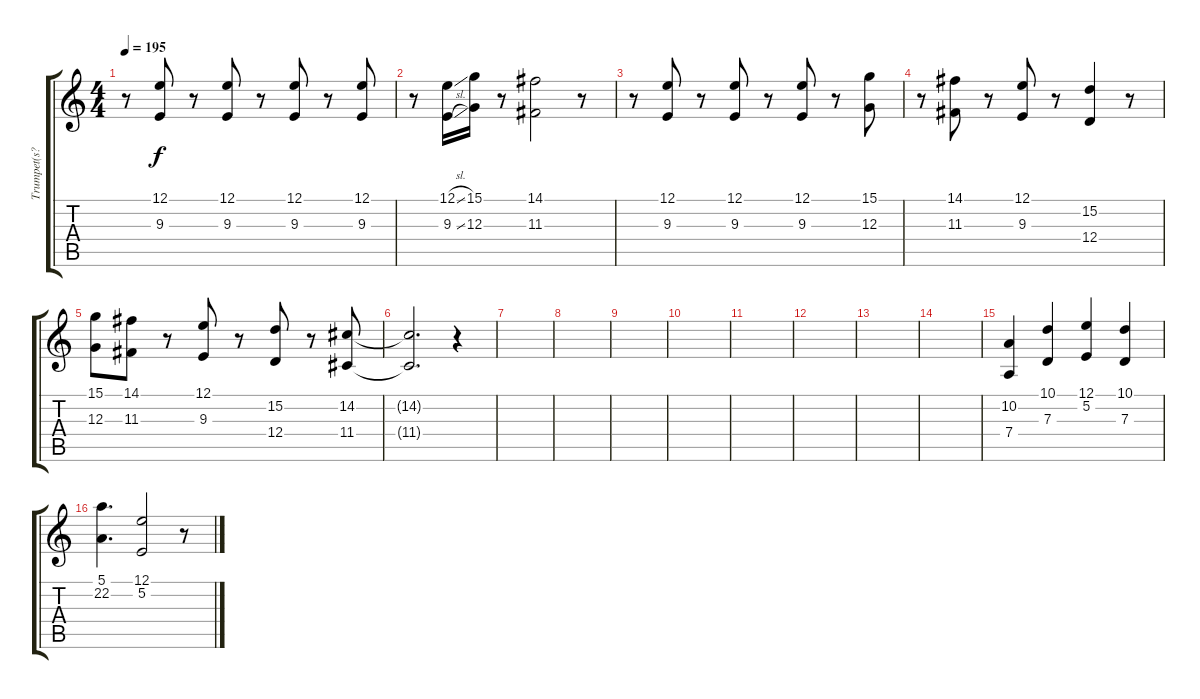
\track ("Trumpet(s?)" "Trumpet(s?") {instrument trumpet}
\staff {score tabs}
\tuning (E4 B3 G3 D3 A2 E2) {hide}
\ts (4 4)
\tempo 195
\clef g2
\ks c
r.8{dy f} (12.1 9.3).8 r.8 (12.1 9.3).8 r.8 (12.1 9.3).8 r.8 (12.1 9.3).8 |
r.8 (12.1{sl} 9.3{sl}).16 (15.1 12.3).16 r.8 (14.1 11.3).2 r.8 |
r.8 (12.1 9.3).8 r.8 (12.1 9.3).8 r.8 (12.1 9.3).8 r.8 (15.1 12.3).8 |
r.8 (14.1 11.3).8 r.8 (12.1 9.3).8 r.8 (15.2 12.4).4 r.8 |
(15.1 12.3).8 (14.1 11.3).8 r.8 (12.1 9.3).8 r.8 (15.2 12.4).8 r.8 (14.2 11.4).8 |
(14.2{t} 11.4{t}).2{d} r.4 |
|
|
|
|
|
|
|
|
(10.2 7.4).4 (10.1 7.3).4 (12.1 5.2).4 (10.1 7.3).4 |
(5.1 22.2).4{d} (12.1 5.2).2 r.8
